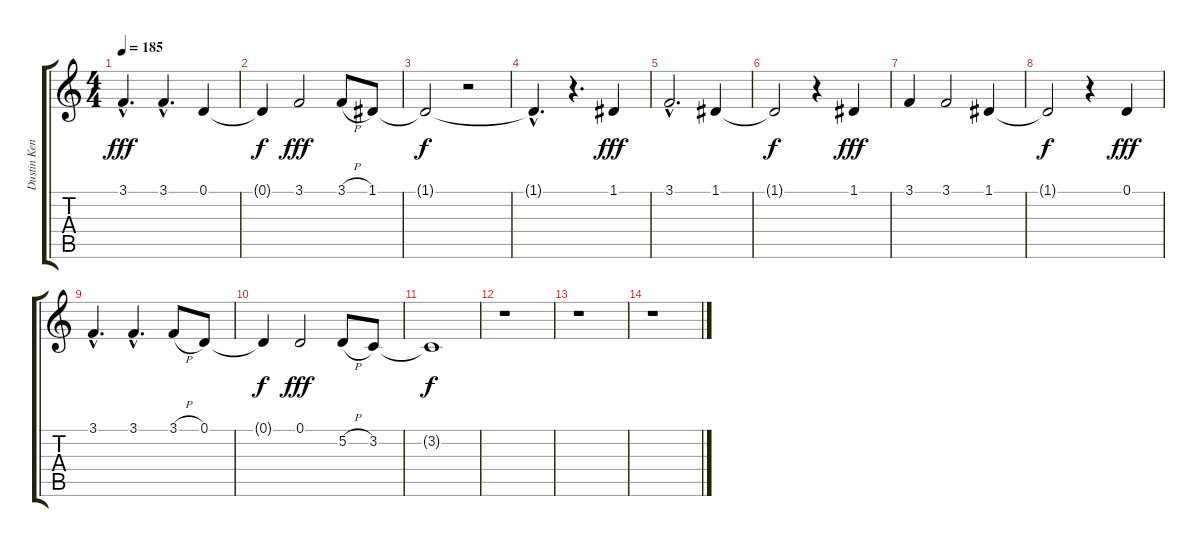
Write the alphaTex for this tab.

\track ("Dustin Kensrue (Vocals)" "Dustin Ken") {instrument baritonesax}
\staff {score tabs}
\tuning (D4 A3 F3 C3 G2 C2) {hide}
\ts (4 4)
\tempo 185
\clef g2
\ks c
3.1{hac}.4{d dy fff} 3.1{hac}.4{d} 0.1.4 |
0.1{t}.4{dy f} 3.1.2{dy fff} 3.1{h}.8 1.1.8 |
1.1{t}.2{dy f} r.2 |
1.1{hac t}.4{d} r.4{d} 1.1.4{dy fff} |
3.1{hac}.2{d} 1.1.4 |
1.1{t}.2{dy f} r.4 1.1.4{dy fff} |
3.1.4 3.1.2 1.1.4 |
1.1{t}.2{dy f} r.4 0.1.4{dy fff} |
3.1{hac}.4{d} 3.1{hac}.4{d} 3.1{h}.8 0.1.8 |
0.1{t}.4{dy f} 0.1.2{dy fff} 5.2{h}.8 3.2.8 |
3.2{t}.1{dy f} |
r.1 |
r.1 |
r.1
